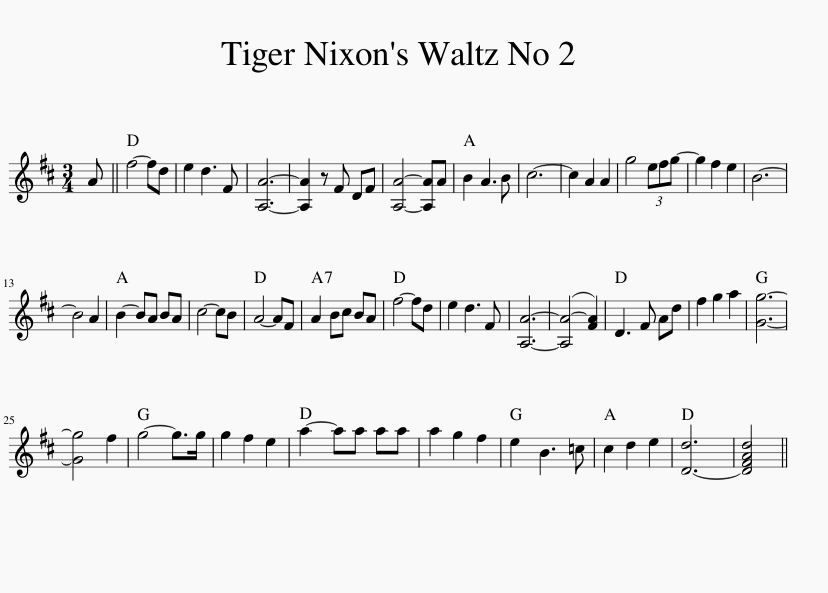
X:1
L:1/8
M:3/4
I:linebreak $
K:D
V:1 treble
V:1
 A || f4- fd | e2 d3 F | [A,A]6- | [A,A]2 z F DF | %5
 [A,A]4- [A,A]A | B2 A3 B | c6- | c2 A2 A2 | g4 (3efg- | %10
 g2 f2 e2 | B6- |$ B4 A2 | B2- BA BA | c4- cB | %15
 A4- AF | A2 Bc BA | f4- fd | e2 d3 F | [A,A]6- | %20
 ([A,A-]4 [FA]2) | D3 F Ad | f2 g2 a2 | [Gg]6- |$ [Gg]4 f2 | %25
 g4- g>g | g2 f2 e2 | a2- aa aa | a2 g2 f2 | e2 B3 =c | %30
 c2 d2 e2 | [D-d]6 | [DFAd]4 || %33
